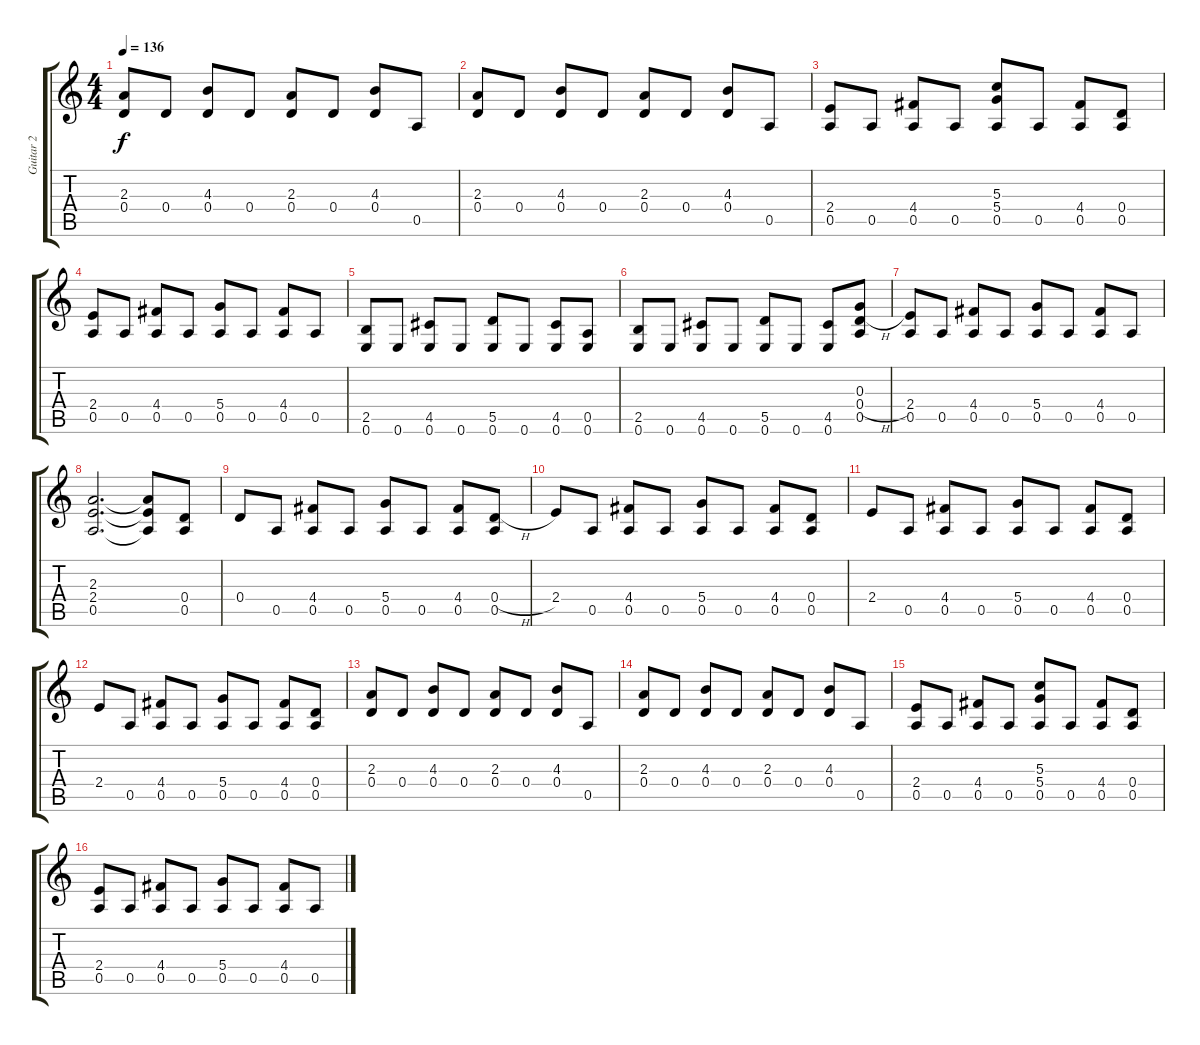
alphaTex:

\track ("Guitar 2" "Guitar 2") {instrument overdrivenguitar}
\staff {score tabs}
\tuning (E4 B3 G3 D3 A2 E2) {hide}
\ts (4 4)
\tempo 136
\clef g2
\ks c
(2.3 0.4).8{dy f} 0.4.8 (4.3 0.4).8 0.4.8 (2.3 0.4).8 0.4.8 (4.3 0.4).8 0.5.8 |
(2.3 0.4).8 0.4.8 (4.3 0.4).8 0.4.8 (2.3 0.4).8 0.4.8 (4.3 0.4).8 0.5.8 |
(2.4 0.5).8 0.5.8 (4.4 0.5).8 0.5.8 (5.3 5.4 0.5).8 0.5.8 (4.4 0.5).8 (0.4 0.5).8 |
(2.4 0.5).8 0.5.8 (4.4 0.5).8 0.5.8 (5.4 0.5).8 0.5.8 (4.4 0.5).8 0.5.8 |
(2.5 0.6).8 0.6.8 (4.5 0.6).8 0.6.8 (5.5 0.6).8 0.6.8 (4.5 0.6).8 (0.5 0.6).8 |
(2.5 0.6).8 0.6.8 (4.5 0.6).8 0.6.8 (5.5 0.6).8 0.6.8 (4.5 0.6).8 (0.3 0.4{h} 0.5).8 |
(2.4 0.5).8 0.5.8 (4.4 0.5).8 0.5.8 (5.4 0.5).8 0.5.8 (4.4 0.5).8 0.5.8 |
(2.3 2.4 0.5).2{d} (2.3{t} 2.4{t} 0.5{t}).8 (0.4 0.5).8 |
0.4.8 0.5.8 (4.4 0.5).8 0.5.8 (5.4 0.5).8 0.5.8 (4.4 0.5).8 (0.4{h} 0.5).8 |
2.4.8 0.5.8 (4.4 0.5).8 0.5.8 (5.4 0.5).8 0.5.8 (4.4 0.5).8 (0.4 0.5).8 |
2.4.8 0.5.8 (4.4 0.5).8 0.5.8 (5.4 0.5).8 0.5.8 (4.4 0.5).8 (0.4 0.5).8 |
2.4.8 0.5.8 (4.4 0.5).8 0.5.8 (5.4 0.5).8 0.5.8 (4.4 0.5).8 (0.4 0.5).8 |
(2.3 0.4).8 0.4.8 (4.3 0.4).8 0.4.8 (2.3 0.4).8 0.4.8 (4.3 0.4).8 0.5.8 |
(2.3 0.4).8 0.4.8 (4.3 0.4).8 0.4.8 (2.3 0.4).8 0.4.8 (4.3 0.4).8 0.5.8 |
(2.4 0.5).8 0.5.8 (4.4 0.5).8 0.5.8 (5.3 5.4 0.5).8 0.5.8 (4.4 0.5).8 (0.4 0.5).8 |
(2.4 0.5).8 0.5.8 (4.4 0.5).8 0.5.8 (5.4 0.5).8 0.5.8 (4.4 0.5).8 0.5.8
